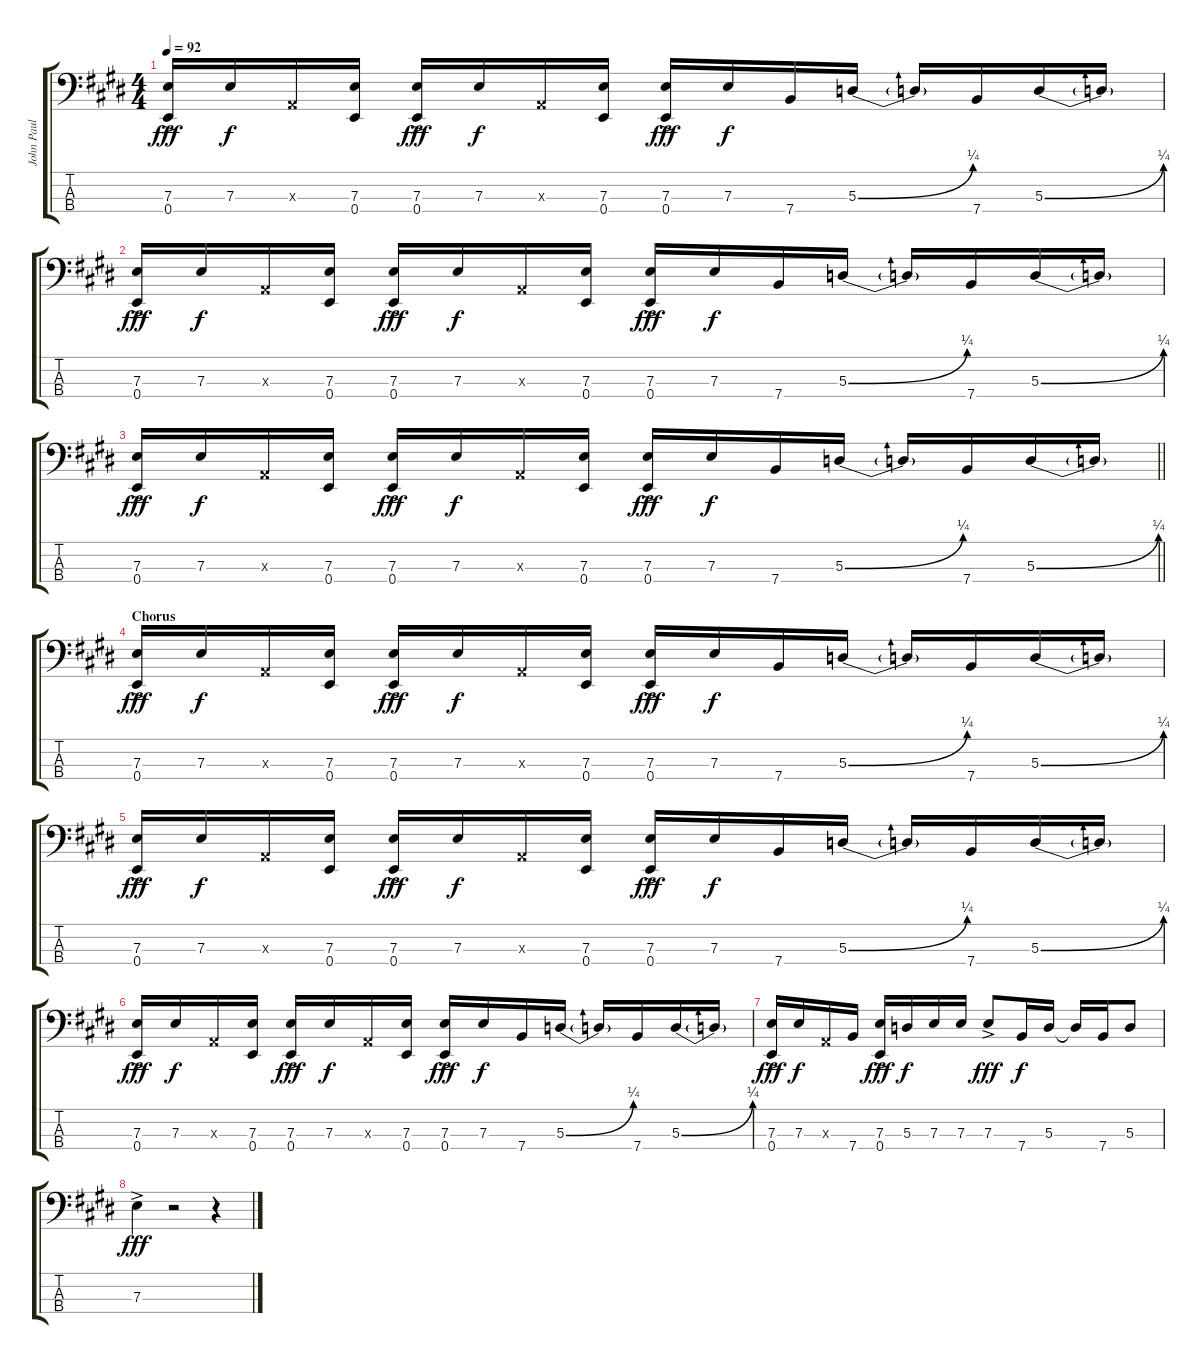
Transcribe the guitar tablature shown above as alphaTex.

\track ("John Paul Electric Bass (w/pick)" "John Paul ") {instrument electricbasspick}
\staff {score tabs}
\tuning (G2 D2 A1 E1) {hide}
\ts (4 4)
\tempo 92
\clef f4
\ks e
(7.3{ac} 0.4{ac}).16{dy fff} 7.3.16{dy f} 0.3{x}.16 (7.3 0.4).16 (7.3{ac} 0.4{ac}).16{dy fff} 7.3.16{dy f} 0.3{x}.16 (7.3 0.4).16 (7.3{ac} 0.4{ac}).16{dy fff} 7.3.16{dy f} 7.4.16 5.3{be (bend 0 0 60 1)}.16 5.3{t}.16 7.4.16 5.3{be (bend 0 0 60 1)}.16 5.3{t}.16 |
(7.3{ac} 0.4{ac}).16{dy fff} 7.3.16{dy f} 0.3{x}.16 (7.3 0.4).16 (7.3{ac} 0.4{ac}).16{dy fff} 7.3.16{dy f} 0.3{x}.16 (7.3 0.4).16 (7.3{ac} 0.4{ac}).16{dy fff} 7.3.16{dy f} 7.4.16 5.3{be (bend 0 0 60 1)}.16 5.3{t}.16 7.4.16 5.3{be (bend 0 0 60 1)}.16 5.3{t}.16 |
\barLineRight lightlight
(7.3{ac} 0.4{ac}).16{dy fff} 7.3.16{dy f} 0.3{x}.16 (7.3 0.4).16 (7.3{ac} 0.4{ac}).16{dy fff} 7.3.16{dy f} 0.3{x}.16 (7.3 0.4).16 (7.3{ac} 0.4{ac}).16{dy fff} 7.3.16{dy f} 7.4.16 5.3{be (bend 0 0 60 1)}.16 5.3{t}.16 7.4.16 5.3{be (bend 0 0 60 1)}.16 5.3{t}.16 |
\section ("" "Chorus")
(7.3{ac} 0.4{ac}).16{dy fff} 7.3.16{dy f} 0.3{x}.16 (7.3 0.4).16 (7.3{ac} 0.4{ac}).16{dy fff} 7.3.16{dy f} 0.3{x}.16 (7.3 0.4).16 (7.3{ac} 0.4{ac}).16{dy fff} 7.3.16{dy f} 7.4.16 5.3{be (bend 0 0 60 1)}.16 5.3{t}.16 7.4.16 5.3{be (bend 0 0 60 1)}.16 5.3{t}.16 |
(7.3{ac} 0.4{ac}).16{dy fff} 7.3.16{dy f} 0.3{x}.16 (7.3 0.4).16 (7.3{ac} 0.4{ac}).16{dy fff} 7.3.16{dy f} 0.3{x}.16 (7.3 0.4).16 (7.3{ac} 0.4{ac}).16{dy fff} 7.3.16{dy f} 7.4.16 5.3{be (bend 0 0 60 1)}.16 5.3{t}.16 7.4.16 5.3{be (bend 0 0 60 1)}.16 5.3{t}.16 |
(7.3{ac} 0.4{ac}).16{dy fff} 7.3.16{dy f} 0.3{x}.16 (7.3 0.4).16 (7.3{ac} 0.4{ac}).16{dy fff} 7.3.16{dy f} 0.3{x}.16 (7.3 0.4).16 (7.3{ac} 0.4{ac}).16{dy fff} 7.3.16{dy f} 7.4.16 5.3{be (bend 0 0 60 1)}.16 5.3{t}.16 7.4.16 5.3{be (bend 0 0 60 1)}.16 5.3{t}.16 |
(7.3{ac} 0.4{ac}).16{dy fff} 7.3.16{dy f} 0.3{x}.16 7.4.16 (7.3{ac} 0.4{ac}).16{dy fff} 5.3.16{dy f} 7.3.16 7.3.16 7.3{ac}.8{dy fff} 7.4.16{dy f} 5.3.16 5.3{t}.16 7.4.16 5.3.8 |
7.3{ac}.4{dy fff} r.2 r.4
